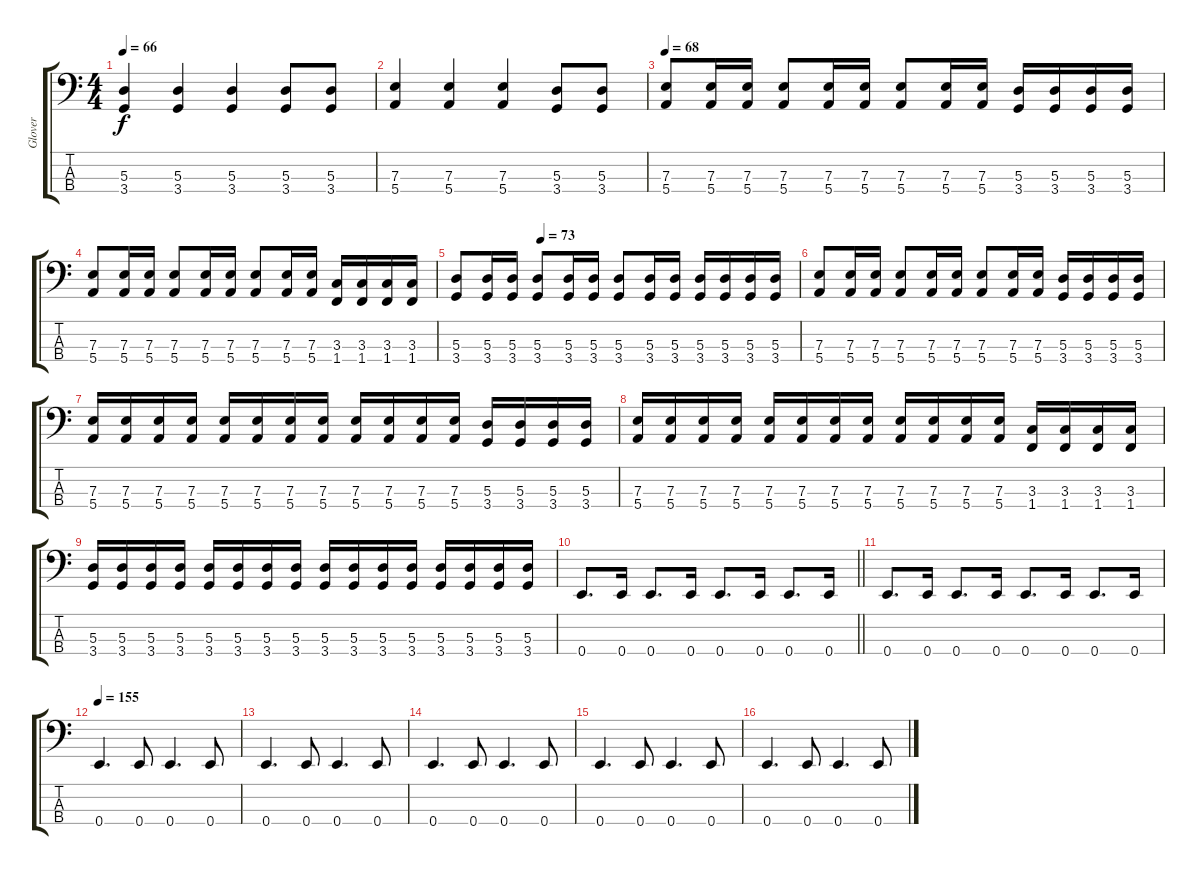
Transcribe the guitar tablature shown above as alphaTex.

\track ("Glover" "Glover") {instrument electricbassfinger}
\staff {score tabs}
\tuning (G2 D2 A1 E1) {hide}
\ts (4 4)
\tempo 66
\clef f4
\ks c
(5.3 3.4).4{dy f} (5.3 3.4).4 (5.3 3.4).4 (5.3 3.4).8 (5.3 3.4).8 |
(7.3 5.4).4 (7.3 5.4).4 (7.3 5.4).4 (5.3 3.4).8 (5.3 3.4).8 |
\tempo 70
\tempo 68
(7.3 5.4).8 (7.3 5.4).16 (7.3 5.4).16 (7.3 5.4).8 (7.3 5.4).16 (7.3 5.4).16 (7.3 5.4).8 (7.3 5.4).16 (7.3 5.4).16 (5.3 3.4).16 (5.3 3.4).16 (5.3 3.4).16 (5.3 3.4).16 |
(7.3 5.4).8 (7.3 5.4).16 (7.3 5.4).16 (7.3 5.4).8 (7.3 5.4).16 (7.3 5.4).16 (7.3 5.4).8 (7.3 5.4).16 (7.3 5.4).16 (3.3 1.4).16 (3.3 1.4).16 (3.3 1.4).16 (3.3 1.4).16 |
\tempo (73 0.25)
(5.3 3.4).8 (5.3 3.4).16 (5.3 3.4).16 (5.3 3.4).8 (5.3 3.4).16 (5.3 3.4).16 (5.3 3.4).8 (5.3 3.4).16 (5.3 3.4).16 (5.3 3.4).16 (5.3 3.4).16 (5.3 3.4).16 (5.3 3.4).16 |
(7.3 5.4).8 (7.3 5.4).16 (7.3 5.4).16 (7.3 5.4).8 (7.3 5.4).16 (7.3 5.4).16 (7.3 5.4).8 (7.3 5.4).16 (7.3 5.4).16 (5.3 3.4).16 (5.3 3.4).16 (5.3 3.4).16 (5.3 3.4).16 |
(7.3 5.4).16 (7.3 5.4).16 (7.3 5.4).16 (7.3 5.4).16 (7.3 5.4).16 (7.3 5.4).16 (7.3 5.4).16 (7.3 5.4).16 (7.3 5.4).16 (7.3 5.4).16 (7.3 5.4).16 (7.3 5.4).16 (5.3 3.4).16 (5.3 3.4).16 (5.3 3.4).16 (5.3 3.4).16 |
(7.3 5.4).16 (7.3 5.4).16 (7.3 5.4).16 (7.3 5.4).16 (7.3 5.4).16 (7.3 5.4).16 (7.3 5.4).16 (7.3 5.4).16 (7.3 5.4).16 (7.3 5.4).16 (7.3 5.4).16 (7.3 5.4).16 (3.3 1.4).16 (3.3 1.4).16 (3.3 1.4).16 (3.3 1.4).16 |
(5.3 3.4).16 (5.3 3.4).16 (5.3 3.4).16 (5.3 3.4).16 (5.3 3.4).16 (5.3 3.4).16 (5.3 3.4).16 (5.3 3.4).16 (5.3 3.4).16 (5.3 3.4).16 (5.3 3.4).16 (5.3 3.4).16 (5.3 3.4).16 (5.3 3.4).16 (5.3 3.4).16 (5.3 3.4).16 |
\barLineRight lightlight
0.4.8{d} 0.4.16 0.4.8{d} 0.4.16 0.4.8{d} 0.4.16 0.4.8{d} 0.4.16 |
0.4.8{d} 0.4.16 0.4.8{d} 0.4.16 0.4.8{d} 0.4.16 0.4.8{d} 0.4.16 |
\tempo 155
0.4.4{d} 0.4.8 0.4.4{d} 0.4.8 |
0.4.4{d} 0.4.8 0.4.4{d} 0.4.8 |
0.4.4{d} 0.4.8 0.4.4{d} 0.4.8 |
0.4.4{d} 0.4.8 0.4.4{d} 0.4.8 |
0.4.4{d} 0.4.8 0.4.4{d} 0.4.8
